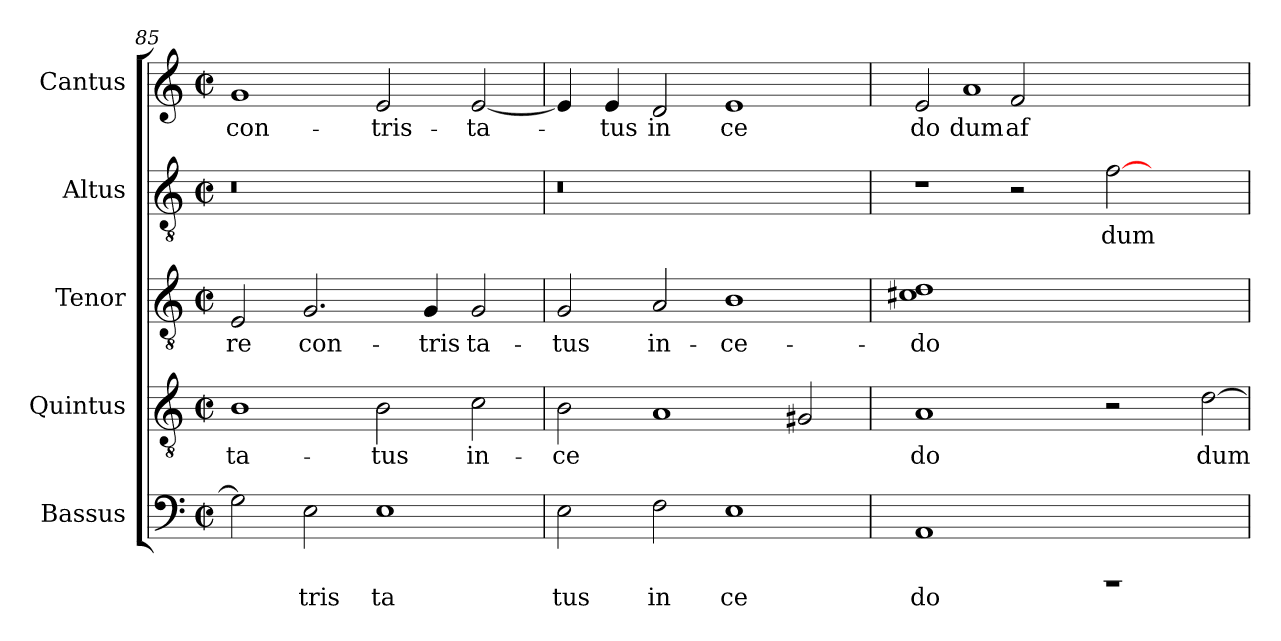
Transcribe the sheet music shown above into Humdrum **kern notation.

**kern	**text	**kern	**text	**kern	**text	**kern	**text	**kern	**text
*part5	*part5	*part4	*part4	*part3	*part3	*part2	*part2	*part1	*part1
*staff5	*staff5	*staff4	*staff4	*staff3	*staff3	*staff2	*staff2	*staff1	*staff1
*I"Bassus	*	*I"Quintus	*	*I"Tenor	*	*I"Altus	*	*I"Cantus	*
*clefF4	*	*clefGv2	*	*clefGv2	*	*clefGv2	*	*clefG2	*
*M2/2	*	*M2/2	*	*M2/2	*	*M2/2	*	*M2/2	*
*met(c|)	*	*met(c|)	*	*met(c|)	*	*met(c|)	*	*met(c|)	*
=85	=85	=85	=85	=85	=85	=85	=85	=85	=85
!	!	!	!LO:LY:b:cj	!	!LO:LY:b:cj	!	!	!	!LO:LY:b:cj
2G\]	.	1B	-ta-	2E/	-re	0r	.	1g	con-
!	!LO:LY:b:cj	!	!	!	!LO:LY:b:cj	!	!	!	!
2E\	tris	.	.	2.G/	con-	.	.	.	.
!	!LO:LY:b:cj	!	!LO:LY:b:cj	!	!	!	!	!	!LO:LY:b:cj
1E	ta	2B\	-tus	.	.	.	.	2e/	-tris-
!	!	!	!	!	!LO:LY:b:cj	!	!	!	!
.	.	.	.	4G/	-tris	.	.	.	.
!	!	!	!LO:LY:b:cj	!	!LO:LY:b:cj	!	!	!	!LO:LY:b:cj
.	.	2c\	in-	2G/	ta-	.	.	[>2e/	-ta-
!!LO:LB:g=z
=86	=86	=86	=86	=86	=86	=86	=86	=86	=86
!	!LO:LY:b:cj	!	!LO:LY:b:cj	!	!LO:LY:b:cj	!	!	!	!
2E\	tus	2B\	-ce	2G/	-tus	0r	.	4e/]	.
!	!	!	!	!	!	!	!	!	!LO:LY:b:cj
.	.	.	.	.	.	.	.	4e/	-tus
!	!LO:LY:b:cj	!	!	!	!LO:LY:b:cj	!	!	!	!LO:LY:b:cj
2F\	in	1A	.	2A/	in-	.	.	2d/	in
!	!LO:LY:b:cj	!	!	!	!LO:LY:b:cj	!	!	!	!LO:LY:b:cj
1E	ce	.	.	1B	-ce-	.	.	1e	ce
.	.	2G#X/	.	.	.	.	.	.	.
=87	=87	=87	=87	=87	=87	=87	=87	=87	=87
!	!LO:LY:b:cj	!	!LO:LY:b:cj	!LO:N:vis=1	!LO:LY:b:cj	!LO:N:vis=1	!	!LO:N:vis=2	!LO:LY:b:cj
1AA	do	1A	do	4c#X 4d	-do	2r	.	4e/	do
!	!	!	!	!	!	!	!	!LO:N:vis=1	!LO:LY:b:cj
.	.	.	.	1.ryy	.	.	.	4a	dum
!	!	!	!	!	!	!	!	!LO:N:vis=2	!LO:LY:b:cj
.	.	.	.	.	.	2r	.	4f/	af
.	.	.	.	.	.	.	.	1ryy	.
!LO:N:vis=1	!	!	!	!	!	!LO:N:vis=2	!LO:LY:b	!	!
4rEEE	.	2r	.	.	.	[>4f\	dum	.	.
2ryy	.	.	.	.	.	2ryy	.	.	.
!	!	!LO:N:vis=2	!LO:LY:b	!	!	!	!	!	!
.	.	[>4d\	dum	.	.	.	.	.	.
=	=	=	=	=	=	=	=	=	=
*-	*-	*-	*-	*-	*-	*-	*-	*-	*-
